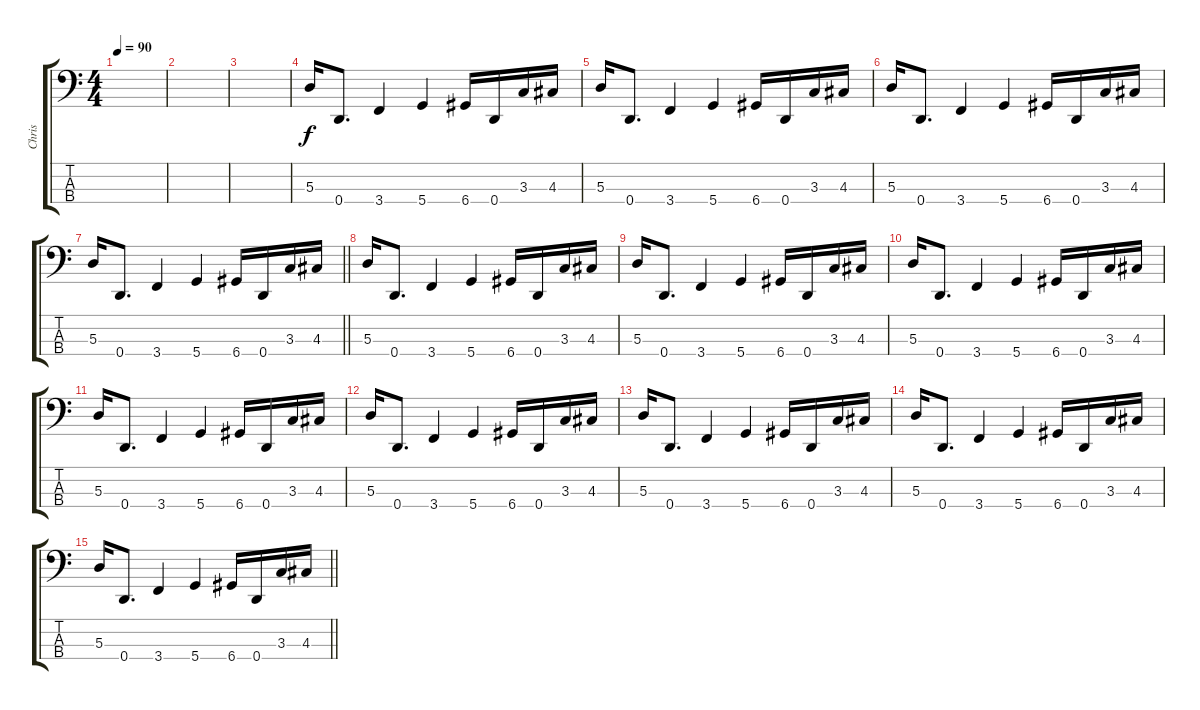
\track ("Chris" "Chris") {instrument electricbassfinger}
\staff {score tabs}
\tuning (G2 D2 A1 D1) {hide}
\ts (4 4)
\tempo 90
\clef f4
\ks c
|
|
|
5.3.16 0.4.8{d} 3.4.4 5.4.4 6.4.16 0.4.16 3.3.16 4.3.16 |
5.3.16 0.4.8{d} 3.4.4 5.4.4 6.4.16 0.4.16 3.3.16 4.3.16 |
5.3.16 0.4.8{d} 3.4.4 5.4.4 6.4.16 0.4.16 3.3.16 4.3.16 |
\barLineRight lightlight
5.3.16 0.4.8{d} 3.4.4 5.4.4 6.4.16 0.4.16 3.3.16 4.3.16 |
5.3.16 0.4.8{d} 3.4.4 5.4.4 6.4.16 0.4.16 3.3.16 4.3.16 |
5.3.16 0.4.8{d} 3.4.4 5.4.4 6.4.16 0.4.16 3.3.16 4.3.16 |
5.3.16 0.4.8{d} 3.4.4 5.4.4 6.4.16 0.4.16 3.3.16 4.3.16 |
5.3.16 0.4.8{d} 3.4.4 5.4.4 6.4.16 0.4.16 3.3.16 4.3.16 |
5.3.16 0.4.8{d} 3.4.4 5.4.4 6.4.16 0.4.16 3.3.16 4.3.16 |
5.3.16 0.4.8{d} 3.4.4 5.4.4 6.4.16 0.4.16 3.3.16 4.3.16 |
5.3.16 0.4.8{d} 3.4.4 5.4.4 6.4.16 0.4.16 3.3.16 4.3.16 |
\barLineRight lightlight
5.3.16 0.4.8{d} 3.4.4 5.4.4 6.4.16 0.4.16 3.3.16 4.3.16
